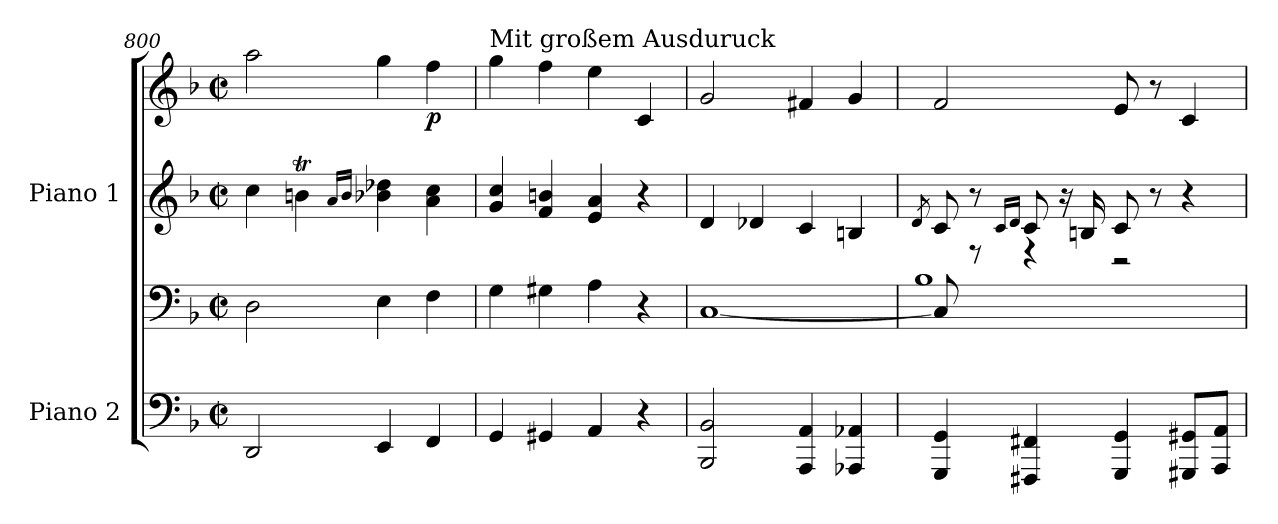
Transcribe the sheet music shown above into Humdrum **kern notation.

**kern	**kern	**kern	**kern	**dynam
*part2	*part2	*part1	*part1	*part1
*staff4	*staff3	*staff2	*staff1	*staff1/2
*I"Piano 2	*	*I"Piano 1	*	*
*I'Pno. 2	*	*I'Pno. 1	*	*
*clefF4	*clefF4	*clefG2	*clefG2	*
*k[b-]	*k[b-]	*k[b-]	*k[b-]	*
*M2/2	*M2/2	*M2/2	*M2/2	*
*met(c|)	*met(c|)	*met(c|)	*met(c|)	*
=800	=800	=800	=800	=800
2DD/	2D\	4cc\	2aa\	.
.	.	4bnt\	.	.
.	.	16qa/LL	.	.
.	.	16qb/JJ	.	.
4EE/	4E\	4b-X\ 4dd-X\	4gg\	.
!	!	!	!	!LO:DY:b
4FF/	4F\	4a\ 4cc\	4ff\	p
=801	=801	=801	=801	=801
!	!	!	!LO:TX:a:t=Mit großem Ausduruck	!
4GG/	4G\	4g/ 4cc/	4gg\	.
4GG#X/	4G#X\	4f/ 4bn/	4ff\	.
4AA/	4A\	4e/ 4a/	4ee\	.
4r	4r	4r	4c/	.
=802	=802	=802	=802	=802
2BBB-/ 2BB-/	[1C	4d/	2g/	.
.	.	4d-X/	.	.
4AAA/ 4AA/	.	4c/	4f#X/	.
4AAA-X/ 4AA-X/	.	4Bn/	4g/	.
=803	=803	=803	=803	=803
.	.	8qd/	.	.
*	*^	*	*	*
4GGG/ 4GG/	8C/]	1B-	8c/	2f/	.
.	8r	.	8r	.	.
.	.	.	16qc/LL	.	.
.	.	.	16qd/JJ	.	.
4FFF#X/ 4FF#X/	4r	.	8c/	.	.
.	.	.	16r	.	.
.	.	.	16Bn/	.	.
4GGG/ 4GG/	2r	.	8c/	8e/	.
.	.	.	8r	8r	.
8GGG#X/ 8GG#X/L	.	.	4r	4c/	.
8AAA/ 8AA/J	.	.	.	.	.
*	*v	*v	*	*	*
=	=	=	=	=
*-	*-	*-	*-	*-
